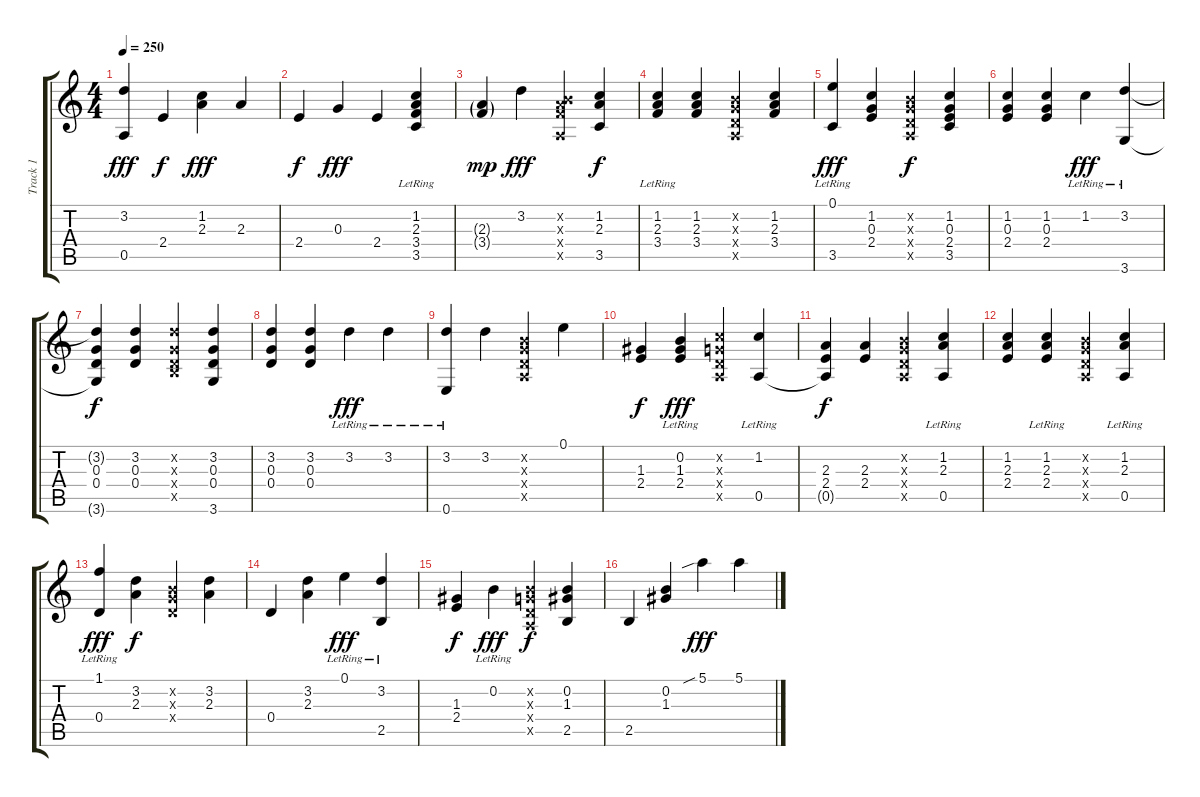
\track ("Track 1" "Track 1") {instrument acousticguitarsteel}
\staff {score tabs}
\tuning (E4 B3 G3 D3 A2 E2) {hide}
\ts (4 4)
\tempo 250
\clef g2
\ks c
(3.2 0.5).4{dy fff} 2.4.4{dy f} (1.2 2.3).4{dy fff} 2.3.4 |
2.4.4{dy f} 0.3.4{dy fff} 2.4.4 (1.2{lr} 2.3{lr} 3.4{lr} 3.5{lr}).4 |
(2.3{g} 3.4{g}).4{dy mp} 3.2.4{dy fff} (0.2{x} 2.3{x} 3.4{x} 0.5{x}).4 (1.2 2.3 3.5).4{dy f} |
(1.2{lr} 2.3 3.4).4 (1.2 2.3 3.4).4 (0.2{x} 0.3{x} 0.4{x} 0.5{x}).4 (1.2 2.3 3.4).4 |
(0.1{lr} 3.5{lr}).4{dy fff} (1.2 0.3 2.4).4 (0.2{x} 0.3{x} 0.4{x} 0.5{x}).4{dy f} (1.2 0.3 2.4 3.5).4 |
(1.2 0.3 2.4).4 (1.2 0.3 2.4).4 1.2{lr}.4{dy fff} (3.2{lr} 3.6{lr}).4 |
(3.2{t} 0.3 0.4 3.6{t}).4{dy f} (3.2 0.3 0.4).4 (3.2{x} 0.3{x} 0.4{x} 2.5{x}).4 (3.2 0.3 0.4 3.6).4 |
(3.2 0.3 0.4).4 (3.2 0.3 0.4).4 3.2{lr}.4{dy fff} 3.2{lr}.4 |
(3.2{lr} 0.6{lr}).4 3.2.4 (0.2{x} 0.3{x} 0.4{x} 0.5{x}).4 0.1.4 |
(1.3 2.4).4{dy f} (0.2{lr} 1.3{lr} 2.4{lr}).4{dy fff} (1.2{x} 0.3{x} 0.4{x} 0.5{x}).4 (1.2{lr} 0.5{lr}).4 |
(2.3 2.4 0.5{t}).4{dy f} (2.3 2.4).4 (0.2{x} 0.3{x} 0.4{x} 0.5{x}).4 (1.2{lr} 2.3 0.5).4 |
(1.2 2.3 2.4).4 (1.2{lr} 2.3 2.4).4 (0.2{x} 0.3{x} 0.4{x} 0.5{x}).4 (1.2{lr} 2.3 0.5).4 |
(1.1{lr} 0.4{lr}).4{dy fff} (3.2 2.3).4{dy f} (0.2{x} 0.3{x} 0.4{x}).4 (3.2 2.3).4 |
0.4.4 (3.2 2.3).4 0.1{lr}.4{dy fff} (3.2{lr} 2.5).4 |
(1.3 2.4).4{dy f} 0.2{lr}.4{dy fff} (0.2{x} 0.3{x} 0.4{x} 0.5{x}).4{dy f} (0.2 1.3 2.5).4 |
2.5.4 (0.2 1.3).4 5.1{sib}.4{dy fff} 5.1.4
